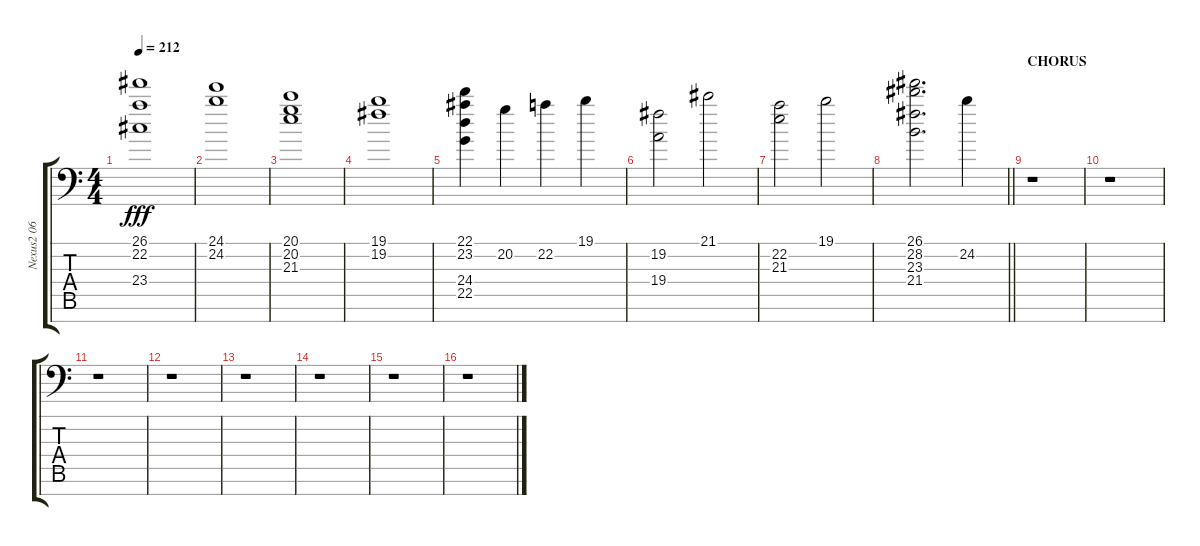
\track ("Nexus2 06" "Nexus2 06") {instrument pad3polysynth}
\staff {score tabs}
\tuning (E4 B3 G3 D3 A2 E2 C-1) {hide}
\ts (4 4)
\tempo 212
\clef f4
\ks c
(26.1 22.2 23.4).1{dy fff} |
(24.1 24.2).1 |
(20.1 20.2 21.3).1 |
(19.1 19.2).1 |
(22.1 23.2 24.4 22.5).4 20.2.4 22.2.4 19.1.4 |
(19.2 19.4).2 21.1.2 |
(22.2 21.3).2 19.1.2 |
\barLineRight lightlight
(26.1 28.2 23.3 21.4).2{d} 24.2.4 |
\section ("" "CHORUS")
r.1 |
r.1 |
r.1 |
r.1 |
r.1 |
r.1 |
r.1 |
r.1
